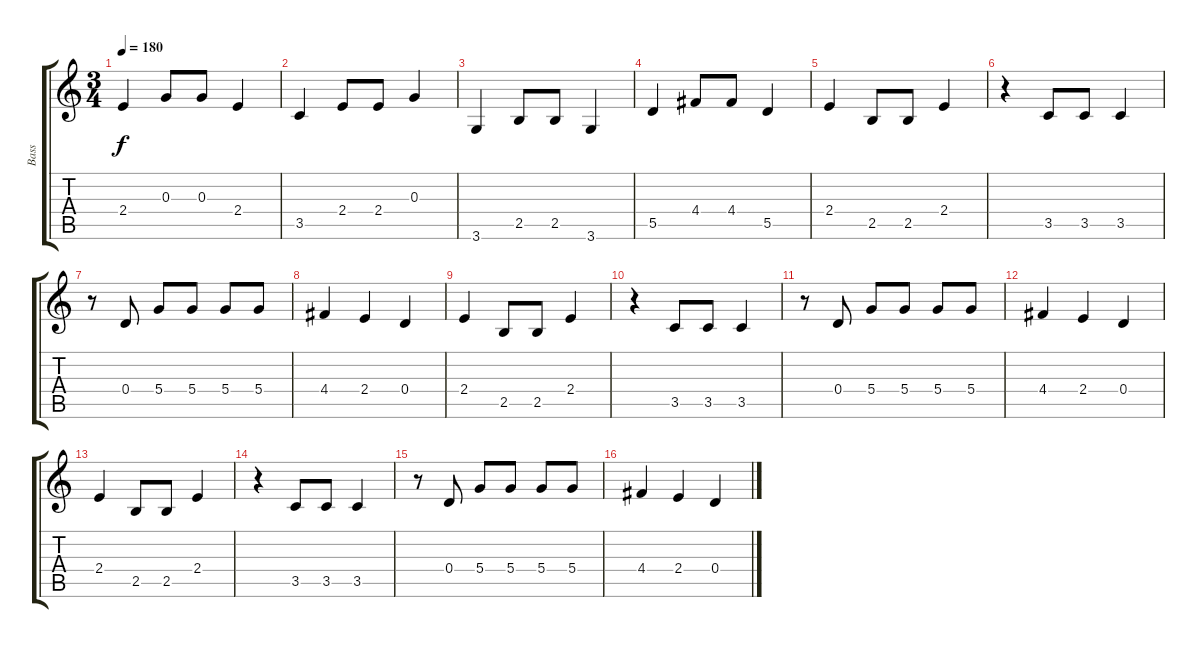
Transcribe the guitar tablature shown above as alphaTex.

\track ("Bass" "Bass") {instrument synthbass2}
\staff {score tabs}
\tuning (E4 B3 G3 D3 A2 E2) {hide}
\ts (3 4)
\tempo 180
\clef g2
\ks c
2.4.4{dy f} 0.3.8 0.3.8 2.4.4 |
3.5.4 2.4.8 2.4.8 0.3.4 |
3.6.4 2.5.8 2.5.8 3.6.4 |
5.5.4 4.4.8 4.4.8 5.5.4 |
2.4.4 2.5.8 2.5.8 2.4.4 |
r.4 3.5.8 3.5.8 3.5.4 |
r.8 0.4.8 5.4.8 5.4.8 5.4.8 5.4.8 |
4.4.4 2.4.4 0.4.4 |
2.4.4 2.5.8 2.5.8 2.4.4 |
r.4 3.5.8 3.5.8 3.5.4 |
r.8 0.4.8 5.4.8 5.4.8 5.4.8 5.4.8 |
4.4.4 2.4.4 0.4.4 |
2.4.4 2.5.8 2.5.8 2.4.4 |
r.4 3.5.8 3.5.8 3.5.4 |
r.8 0.4.8 5.4.8 5.4.8 5.4.8 5.4.8 |
4.4.4 2.4.4 0.4.4
